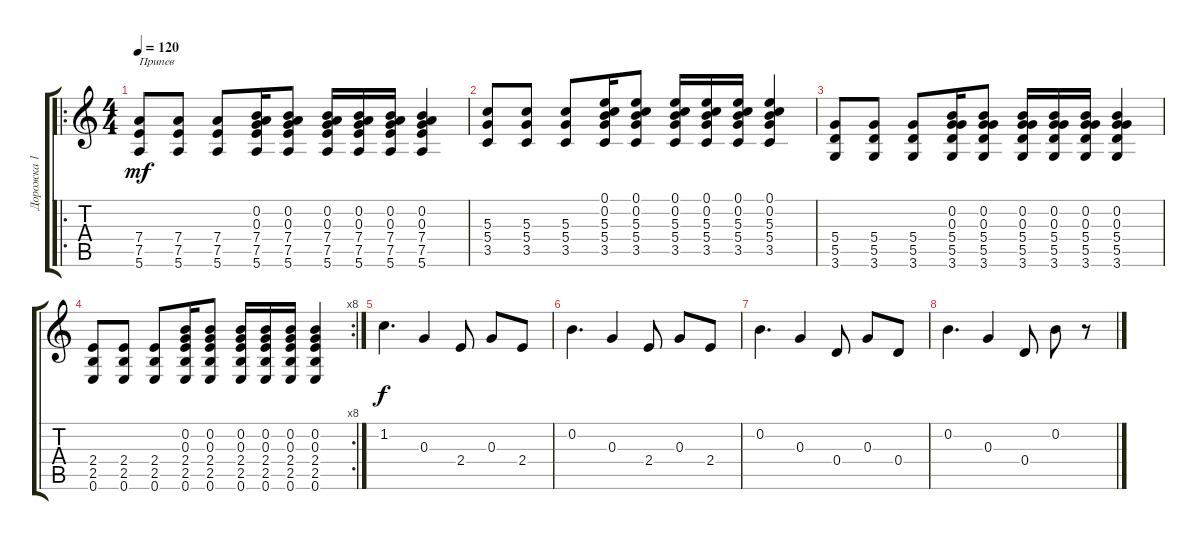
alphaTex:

\track ("Дорожка 1" "Дорожка 1") {instrument acousticguitarsteel}
\staff {score tabs}
\tuning (E4 B3 G3 D3 A2 E2) {hide}
\ro
\ts (4 4)
\tempo 120
\clef g2
\ks c
(7.4 7.5 5.6).8{txt "Припев" dy mf} (7.4 7.5 5.6).8 (7.4 7.5 5.6).8 (0.2 0.3 7.4 7.5 5.6).16 (0.2 0.3 7.4 7.5 5.6).8 (0.2 0.3 7.4 7.5 5.6).16 (0.2 0.3 7.4 7.5 5.6).16 (0.2 0.3 7.4 7.5 5.6).16 (0.2 0.3 7.4 7.5 5.6).4 |
(5.3 5.4 3.5).8 (5.3 5.4 3.5).8 (5.3 5.4 3.5).8 (0.1 0.2 5.3 5.4 3.5).16 (0.1 0.2 5.3 5.4 3.5).8 (0.1 0.2 5.3 5.4 3.5).16 (0.1 0.2 5.3 5.4 3.5).16 (0.1 0.2 5.3 5.4 3.5).16 (0.1 0.2 5.3 5.4 3.5).4 |
(5.4 5.5 3.6).8 (5.4 5.5 3.6).8 (5.4 5.5 3.6).8 (0.2 0.3 5.4 5.5 3.6).16 (0.2 0.3 5.4 5.5 3.6).8 (0.2 0.3 5.4 5.5 3.6).16 (0.2 0.3 5.4 5.5 3.6).16 (0.2 0.3 5.4 5.5 3.6).16 (0.2 0.3 5.4 5.5 3.6).4 |
\rc 8
(2.4 2.5 0.6).8 (2.4 2.5 0.6).8 (2.4 2.5 0.6).8 (0.2 0.3 2.4 2.5 0.6).16 (0.2 0.3 2.4 2.5 0.6).8 (0.2 0.3 2.4 2.5 0.6).16 (0.2 0.3 2.4 2.5 0.6).16 (0.2 0.3 2.4 2.5 0.6).16 (0.2 0.3 2.4 2.5 0.6).4 |
1.2.4{d dy f} 0.3.4 2.4.8 0.3.8 2.4.8 |
0.2.4{d} 0.3.4 2.4.8 0.3.8 2.4.8 |
0.2.4{d} 0.3.4 0.4.8 0.3.8 0.4.8 |
0.2.4{d} 0.3.4 0.4.8 0.2.8 r.8
